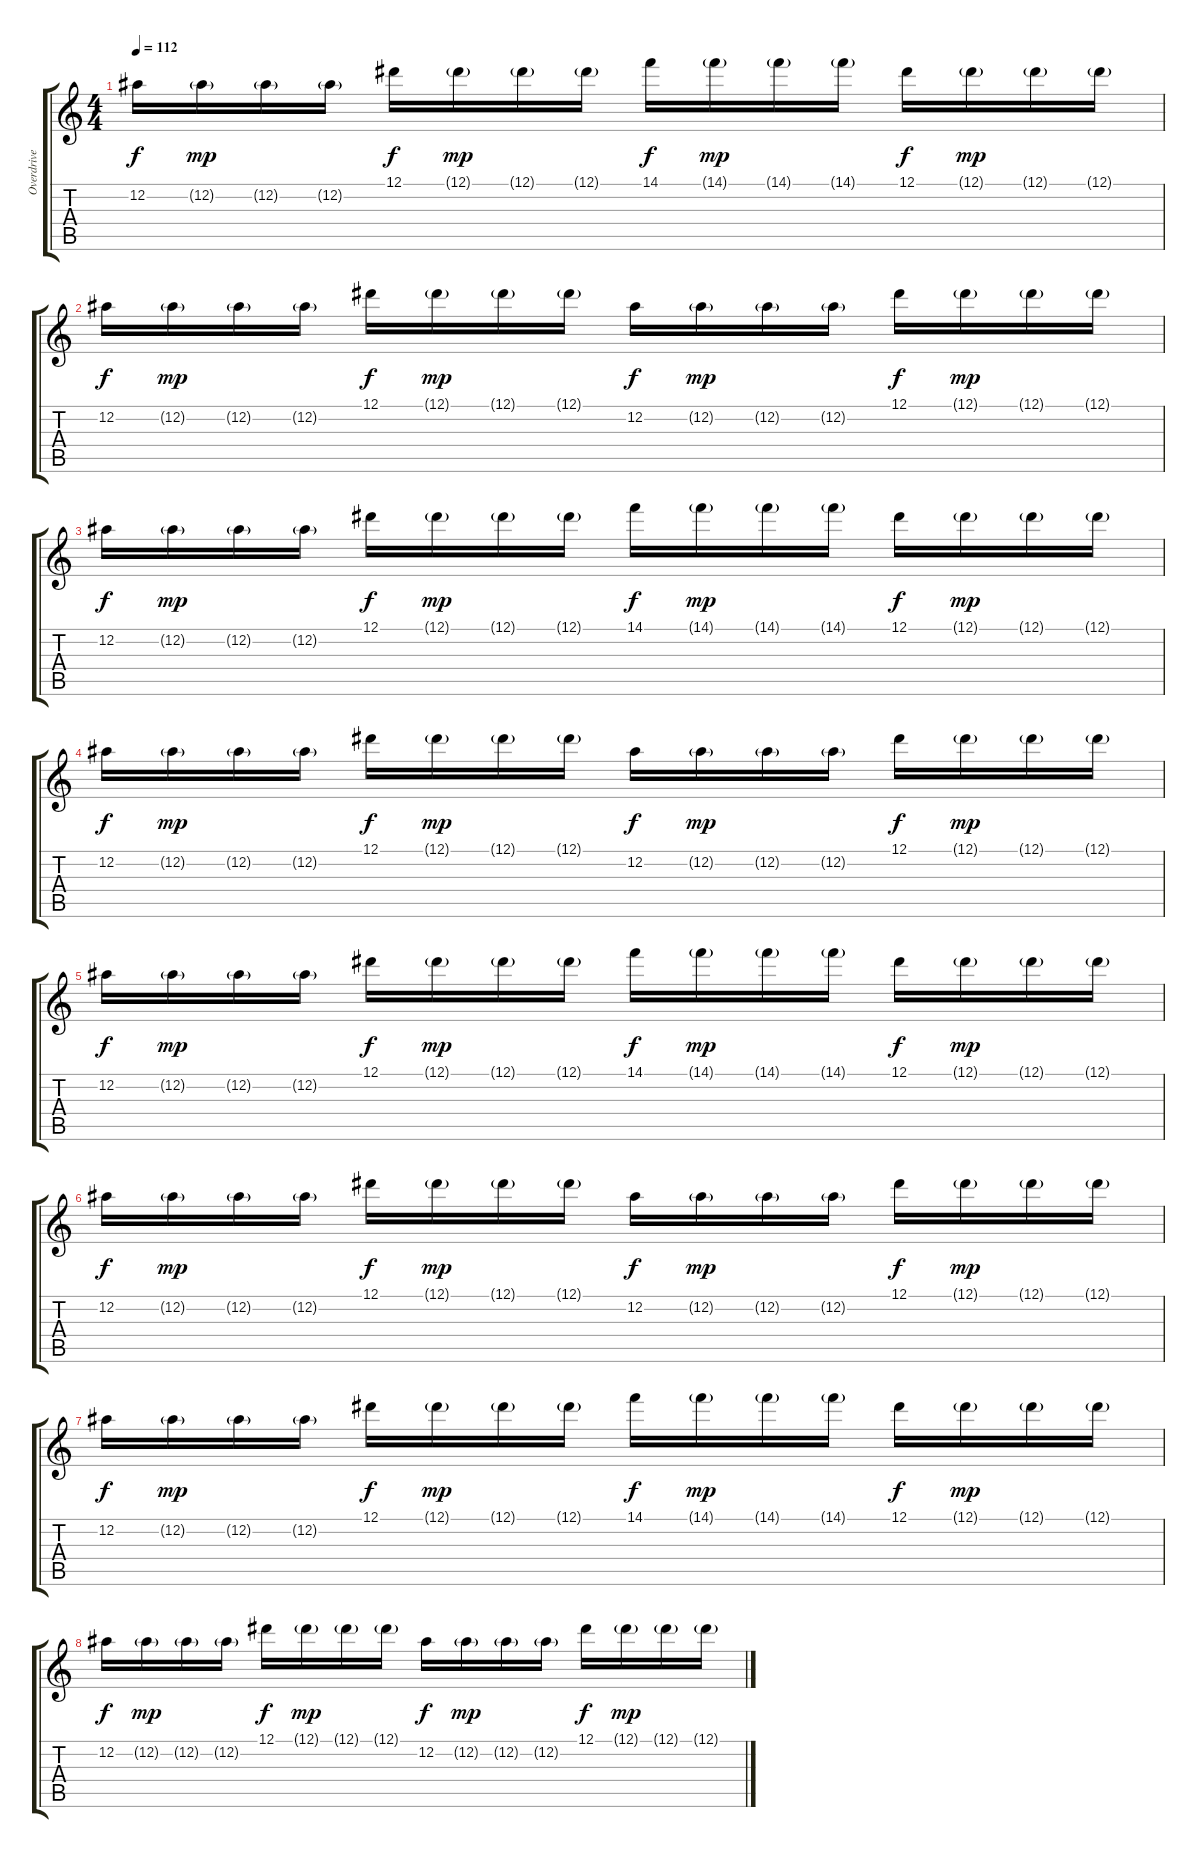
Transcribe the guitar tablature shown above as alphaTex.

\track ("Overdrive Guitar 2" "Overdrive ") {instrument overdrivenguitar}
\staff {score tabs}
\tuning (Eb4 Bb3 Gb3 Db3 Ab2 Eb2) {hide}
\ts (4 4)
\tempo 112
\clef g2
\ks c
12.2.16{dy f} 12.2{g}.16{dy mp} 12.2{g}.16 12.2{g}.16 12.1.16{dy f} 12.1{g}.16{dy mp} 12.1{g}.16 12.1{g}.16 14.1.16{dy f} 14.1{g}.16{dy mp} 14.1{g}.16 14.1{g}.16 12.1.16{dy f} 12.1{g}.16{dy mp} 12.1{g}.16 12.1{g}.16 |
12.2.16{dy f} 12.2{g}.16{dy mp} 12.2{g}.16 12.2{g}.16 12.1.16{dy f} 12.1{g}.16{dy mp} 12.1{g}.16 12.1{g}.16 12.2.16{dy f} 12.2{g}.16{dy mp} 12.2{g}.16 12.2{g}.16 12.1.16{dy f} 12.1{g}.16{dy mp} 12.1{g}.16 12.1{g}.16 |
12.2.16{dy f} 12.2{g}.16{dy mp} 12.2{g}.16 12.2{g}.16 12.1.16{dy f} 12.1{g}.16{dy mp} 12.1{g}.16 12.1{g}.16 14.1.16{dy f} 14.1{g}.16{dy mp} 14.1{g}.16 14.1{g}.16 12.1.16{dy f} 12.1{g}.16{dy mp} 12.1{g}.16 12.1{g}.16 |
12.2.16{dy f} 12.2{g}.16{dy mp} 12.2{g}.16 12.2{g}.16 12.1.16{dy f} 12.1{g}.16{dy mp} 12.1{g}.16 12.1{g}.16 12.2.16{dy f} 12.2{g}.16{dy mp} 12.2{g}.16 12.2{g}.16 12.1.16{dy f} 12.1{g}.16{dy mp} 12.1{g}.16 12.1{g}.16 |
12.2.16{dy f} 12.2{g}.16{dy mp} 12.2{g}.16 12.2{g}.16 12.1.16{dy f} 12.1{g}.16{dy mp} 12.1{g}.16 12.1{g}.16 14.1.16{dy f} 14.1{g}.16{dy mp} 14.1{g}.16 14.1{g}.16 12.1.16{dy f} 12.1{g}.16{dy mp} 12.1{g}.16 12.1{g}.16 |
12.2.16{dy f} 12.2{g}.16{dy mp} 12.2{g}.16 12.2{g}.16 12.1.16{dy f} 12.1{g}.16{dy mp} 12.1{g}.16 12.1{g}.16 12.2.16{dy f} 12.2{g}.16{dy mp} 12.2{g}.16 12.2{g}.16 12.1.16{dy f} 12.1{g}.16{dy mp} 12.1{g}.16 12.1{g}.16 |
12.2.16{dy f} 12.2{g}.16{dy mp} 12.2{g}.16 12.2{g}.16 12.1.16{dy f} 12.1{g}.16{dy mp} 12.1{g}.16 12.1{g}.16 14.1.16{dy f} 14.1{g}.16{dy mp} 14.1{g}.16 14.1{g}.16 12.1.16{dy f} 12.1{g}.16{dy mp} 12.1{g}.16 12.1{g}.16 |
12.2.16{dy f} 12.2{g}.16{dy mp} 12.2{g}.16 12.2{g}.16 12.1.16{dy f} 12.1{g}.16{dy mp} 12.1{g}.16 12.1{g}.16 12.2.16{dy f} 12.2{g}.16{dy mp} 12.2{g}.16 12.2{g}.16 12.1.16{dy f} 12.1{g}.16{dy mp} 12.1{g}.16 12.1{g}.16
